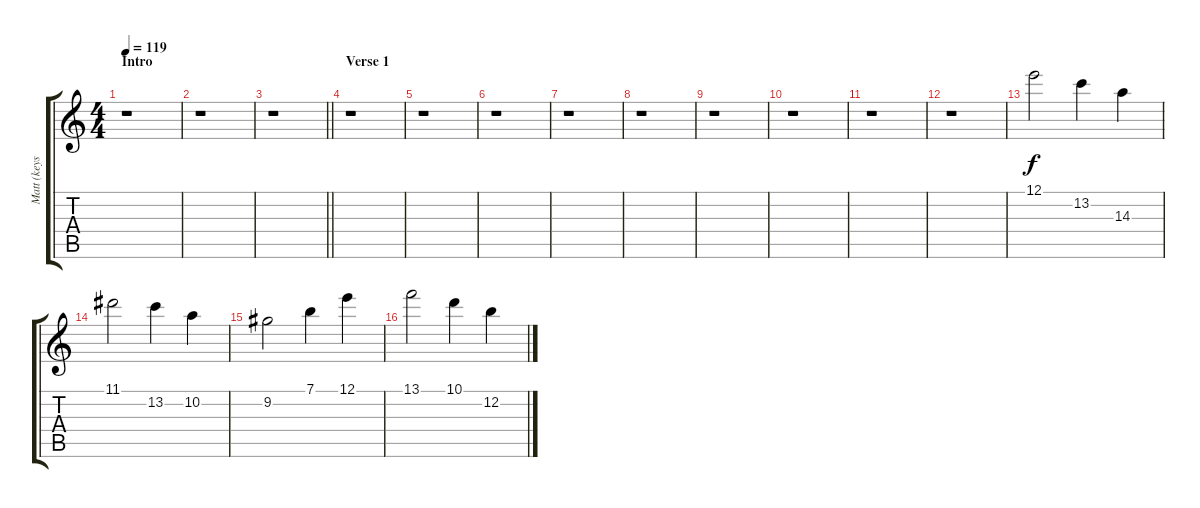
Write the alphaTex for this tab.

\track ("Matt (keys 2)" "Matt (keys") {instrument guitarharmonics}
\staff {score tabs}
\tuning (E4 B3 G3 D3 A2 E2) {hide}
\ts (4 4)
\section ("" "Intro")
\tempo 119
\clef g2
\ks c
r.1{dy f instrument guitarharmonics} |
r.1 |
\barLineRight lightlight
r.1 |
\section ("" "Verse 1")
r.1 |
r.1 |
r.1 |
r.1 |
r.1 |
r.1 |
r.1 |
r.1 |
r.1 |
12.1.2 13.2.4 14.3.4 |
11.1.2 13.2.4 10.2.4 |
9.2.2 7.1.4 12.1.4 |
13.1.2 10.1.4 12.2.4
